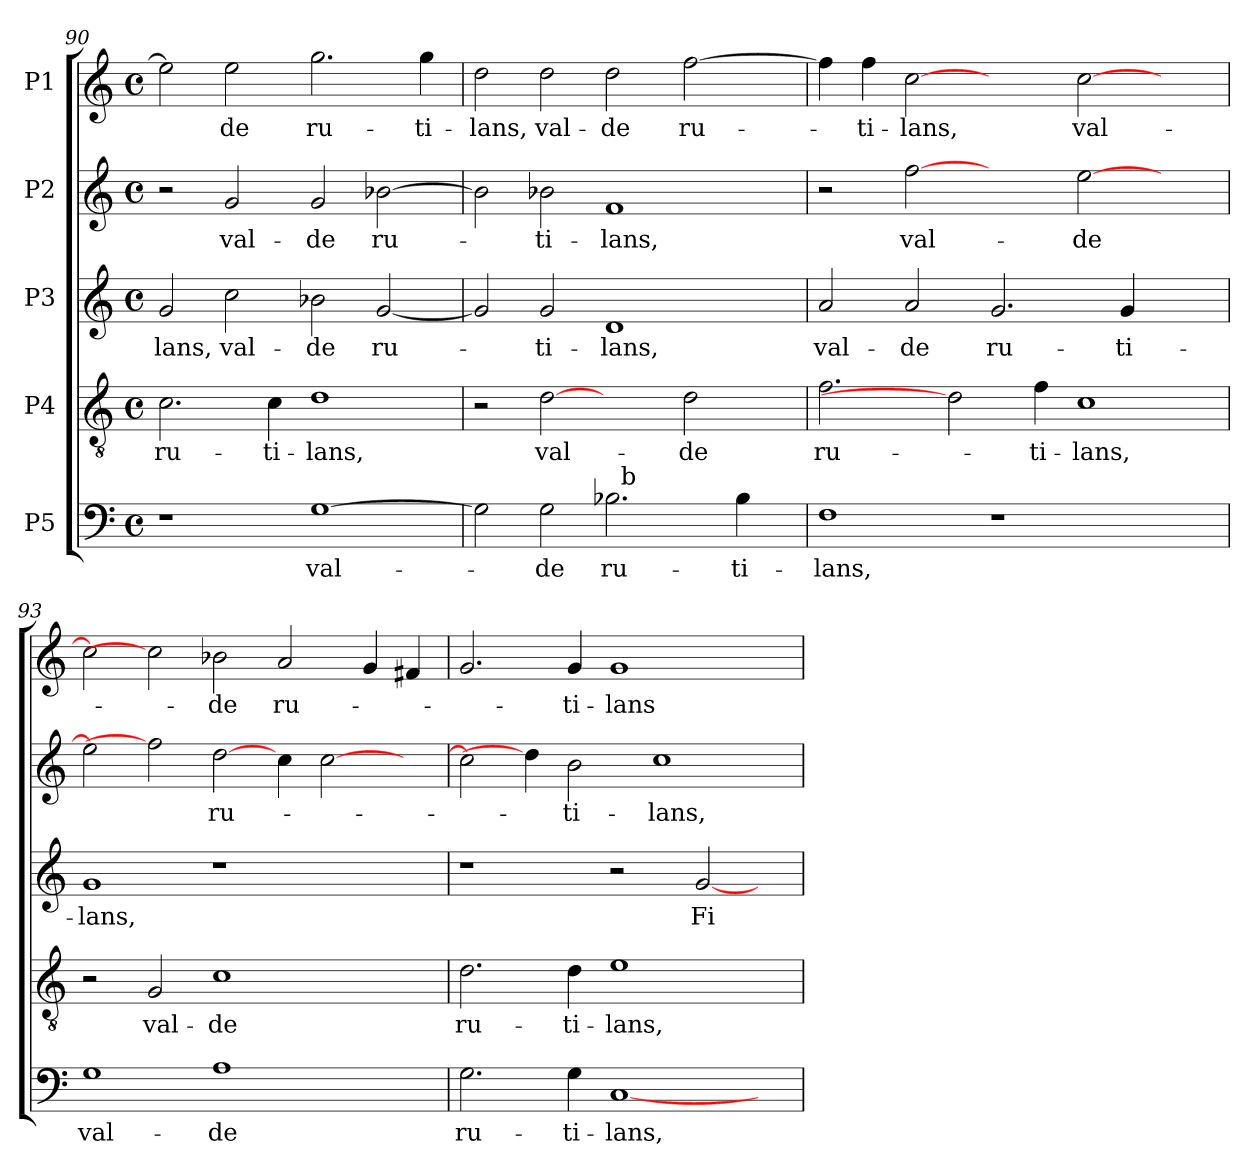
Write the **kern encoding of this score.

**kern	**text	**kern	**text	**kern	**text	**kern	**text	**kern	**text
*part5	*part5	*part4	*part4	*part3	*part3	*part2	*part2	*part1	*part1
*staff5	*staff5	*staff4	*staff4	*staff3	*staff3	*staff2	*staff2	*staff1	*staff1
*I"P5	*	*I"P4	*	*I"P3	*	*I"P2	*	*I"P1	*
*clefF4	*	*clefGv2	*	*clefG2	*	*clefG2	*	*clefG2	*
*	*	*ITrd7c12	*	*	*	*	*	*	*
*k[]	*	*k[]	*	*k[]	*	*k[]	*	*k[]	*
*C:	*	*C:	*	*C:	*	*C:	*	*C:	*
*M4/4	*	*M4/4	*	*M4/4	*	*M4/4	*	*M4/4	*
*met(c)	*	*met(c)	*	*met(c)	*	*met(c)	*	*met(c)	*
=90	=90	=90	=90	=90	=90	=90	=90	=90	=90
!	!	!	!LO:LY:b:color=#000000	!	!	!	!	!	!
!	!	!	!	!	!LO:LY:b:color=#000000	!	!	!	!
1r	.	2.Ci\	-ru-	2gi/	-lans,	2r	.	2eei\]	.
!	!	!	!	!	!LO:LY:b:color=#000000	!	!	!	!
!	!	!	!	!	!	!	!LO:LY:b:color=#000000	!	!
!	!	!	!	!	!	!	!	!	!LO:LY:b:color=#000000
.	.	.	.	2cci\	val-	2gi/	val-	2eei\	-de
!	!	!	!LO:LY:b:color=#000000	!	!	!	!	!	!
.	.	4Ci\	-ti-	.	.	.	.	.	.
!	!LO:LY:b:color=#000000	!	!	!	!	!	!	!	!
!	!	!	!LO:LY:b:color=#000000	!	!	!	!	!	!
!	!	!	!	!	!LO:LY:b:color=#000000	!	!	!	!
!	!	!	!	!	!	!	!LO:LY:b:color=#000000	!	!
!	!	!	!	!	!	!	!	!	!LO:LY:b:color=#000000
[>1Gi	val-	1Di	-lans,	2b-Xi\	-de	2gi/	-de	2.ggi\	ru-
!	!	!	!	!	!LO:LY:b:color=#000000	!	!	!	!
!	!	!	!	!	!	!	!LO:LY:b:color=#000000	!	!
.	.	.	.	[<2gi/	ru-	[>2b-Xi\	ru-	.	.
!	!	!	!	!	!	!	!	!	!LO:LY:b:color=#000000
.	.	.	.	.	.	.	.	4ggi\	-ti-
=91	=91	=91	=91	=91	=91	=91	=91	=91	=91
!	!	!	!	!	!	!	!	!	!LO:LY:b:color=#000000
*^	*	*	*	*	*	*	*	*	*
2Gi\]	1ryy	.	2r	.	2gi/]	.	2b-i\]	.	2ddi\	-lans,
!	!	!LO:LY:b:color=#000000	!	!	!	!	!	!	!	!
!	!	!	!	!LO:LY:b:color=#000000	!	!	!	!	!	!
!	!	!	!	!	!	!LO:LY:b:color=#000000	!	!	!	!
!	!	!	!	!	!	!	!	!LO:LY:b:color=#000000	!	!
!	!	!	!	!	!	!	!	!	!	!LO:LY:b:color=#000000
2Gi\	.	-de	[2Di	val-	2gi/	-ti-	2b-Xi\	-ti-	2ddi\	val-
!	!	!LO:LY:b:color=#000000	!	!	!	!	!	!	!	!
!	!	!	!	!	!	!LO:LY:b:color=#000000	!	!	!	!
!	!	!	!	!	!	!	!	!LO:LY:b:color=#000000	!	!
!	!	!	!	!	!	!	!	!	!	!LO:LY:b:color=#000000
2.B-i\	32ryy	ru-	2ryy	.	1di	-lans,	1fi	-lans,	2ddi\	-de
.	256ryy	.	.	.	.	.	.	.	.	.
!	!LO:TX:a:t=b	!	!	!	!	!	!	!	!	!
.	2ryy	.	.	.	.	.	.	.	.	.
!	!	!	!	!LO:LY:b:color=#000000	!	!	!	!	!	!
!	!	!	!	!	!	!	!	!	!	!LO:LY:b:color=#000000
.	.	.	2Di\	-de	.	.	.	.	[>2ffi\	ru-
.	4ryy	.	.	.	.	.	.	.	.	.
!	!	!LO:LY:b:color=#000000	!	!	!	!	!	!	!	!
4B-i\	.	-ti-	.	.	.	.	.	.	.	.
.	8ryy	.	.	.	.	.	.	.	.	.
.	16ryy	.	.	.	.	.	.	.	.	.
.	64..ryy	.	.	.	.	.	.	.	.	.
*v	*v	*	*	*	*	*	*	*	*	*
=92	=92	=92	=92	=92	=92	=92	=92	=92	=92
*^	*	*	*	*	*	*	*	*	*
!	!	!LO:LY:b:color=#000000	!	!	!	!	!	!	!	!
*v	*v	*	*	*	*	*	*	*	*	*
*^	*	*	*	*	*	*	*	*	*
!	!	!	!	!LO:LY:b:color=#000000	!	!	!	!	!	!
*v	*v	*	*	*	*	*	*	*	*	*
*^	*	*	*	*	*	*	*	*	*
!	!	!	!	!	!	!LO:LY:b:color=#000000	!	!	!	!
*v	*v	*	*	*	*	*	*	*	*	*
1Fi	-lans,	2.Fi\	ru-	2ai/	val-	2r	.	4ffi\]	.
!	!	!	!	!	!	!	!	!	!LO:LY:b:color=#000000
.	.	.	.	.	.	.	.	4ffi\	-ti-
!	!	!	!	!	!LO:LY:b:color=#000000	!	!	!	!
!	!	!	!	!	!	!	!LO:LY:b:color=#000000	!	!
!	!	!	!	!	!	!	!	!	!LO:LY:b:color=#000000
.	.	.	.	2ai/	-de	[2ffi	val-	[2cci	-lans,
.	.	2Di]	.	.	.	.	.	.	.
!	!	!	!	!	!LO:LY:b:color=#000000	!	!	!	!
1r	.	.	.	2.gi/	ru-	2ryy	.	2ryy	.
!	!	!	!LO:LY:b:color=#000000	!	!	!	!	!	!
.	.	4Fi\	-ti-	.	.	.	.	.	.
!	!	!	!LO:LY:b:color=#000000	!	!	!	!	!	!
!	!	!	!	!	!	!	!LO:LY:b:color=#000000	!	!
!	!	!	!	!	!	!	!	!	!LO:LY:b:color=#000000
.	.	1Ci	-lans,	.	.	[>2eei\	-de	[>2cci\	val-
!	!	!	!	!	!LO:LY:b:color=#000000	!	!	!	!
.	.	.	.	4gi/	-ti-	.	.	.	.
2ryy	.	.	.	2ryy	.	2ryy	.	2ryy	.
!!LO:LB:g=z
=93	=93	=93	=93	=93	=93	=93	=93	=93	=93
!	!LO:LY:b:color=#000000	!	!	!	!	!	!	!	!
!	!	!	!	!	!LO:LY:b:color=#000000	!	!	!	!
1Gi	val-	2r	.	1gi	-lans,	2eei\]	.	2cci\]	.
!	!	!	!LO:LY:b:color=#000000	!	!	!	!	!	!
.	.	2GGi/	val-	.	.	2ffi]	.	2cci]	.
!	!LO:LY:b:color=#000000	!	!	!	!	!	!	!	!
!	!	!	!LO:LY:b:color=#000000	!	!	!	!	!	!
!	!	!	!	!	!	!	!LO:LY:b:color=#000000	!	!
!	!	!	!	!	!	!	!	!	!LO:LY:b:color=#000000
1Ai	-de	1Ci	-de	1r	.	[2ddi\	ru-	2b-Xi\	-de
!	!	!	!	!	!	!	!	!	!LO:LY:b:color=#000000
.	.	.	.	.	.	4cci\	.	2ai/	ru-
.	.	.	.	.	.	[>2cci\	.	.	.
2ryy	.	2ryy	.	2ryy	.	.	.	4gi/	.
.	.	.	.	.	.	4ryy	.	4f#Xi/	.
=94	=94	=94	=94	=94	=94	=94	=94	=94	=94
!	!LO:LY:b:color=#000000	!	!	!	!	!	!	!	!
!	!	!	!LO:LY:b:color=#000000	!	!	!	!	!	!
2.Gi\	ru-	2.Di\	ru-	1r	.	2cci\]	.	2.gi/	.
.	.	.	.	.	.	4ddi\]	.	.	.
!	!LO:LY:b:color=#000000	!	!	!	!	!	!	!	!
!	!	!	!LO:LY:b:color=#000000	!	!	!	!	!	!
!	!	!	!	!	!	!	!LO:LY:b:color=#000000	!	!
!	!	!	!	!	!	!	!	!	!LO:LY:b:color=#000000
4Gi\	-ti-	4Di\	-ti-	.	.	2bi\	-ti-	4gi/	-ti-
!	!LO:LY:b:color=#000000	!	!	!	!	!	!	!	!
!	!	!	!LO:LY:b:color=#000000	!	!	!	!	!	!
!	!	!	!	!	!	!	!	!	!LO:LY:b:color=#000000
[<1Ci	-lans,	1Ei	-lans,	2r	.	.	.	1gi	-lans
!	!	!	!	!	!	!	!LO:LY:b:color=#000000	!	!
.	.	.	.	.	.	1cci	-lans,	.	.
!	!	!	!	!	!LO:LY:b:color=#000000	!	!	!	!
.	.	.	.	[<2gi/	Fi-	.	.	.	.
4ryy	.	4ryy	.	4ryy	.	.	.	4ryy	.
=	=	=	=	=	=	=	=	=	=
*-	*-	*-	*-	*-	*-	*-	*-	*-	*-
